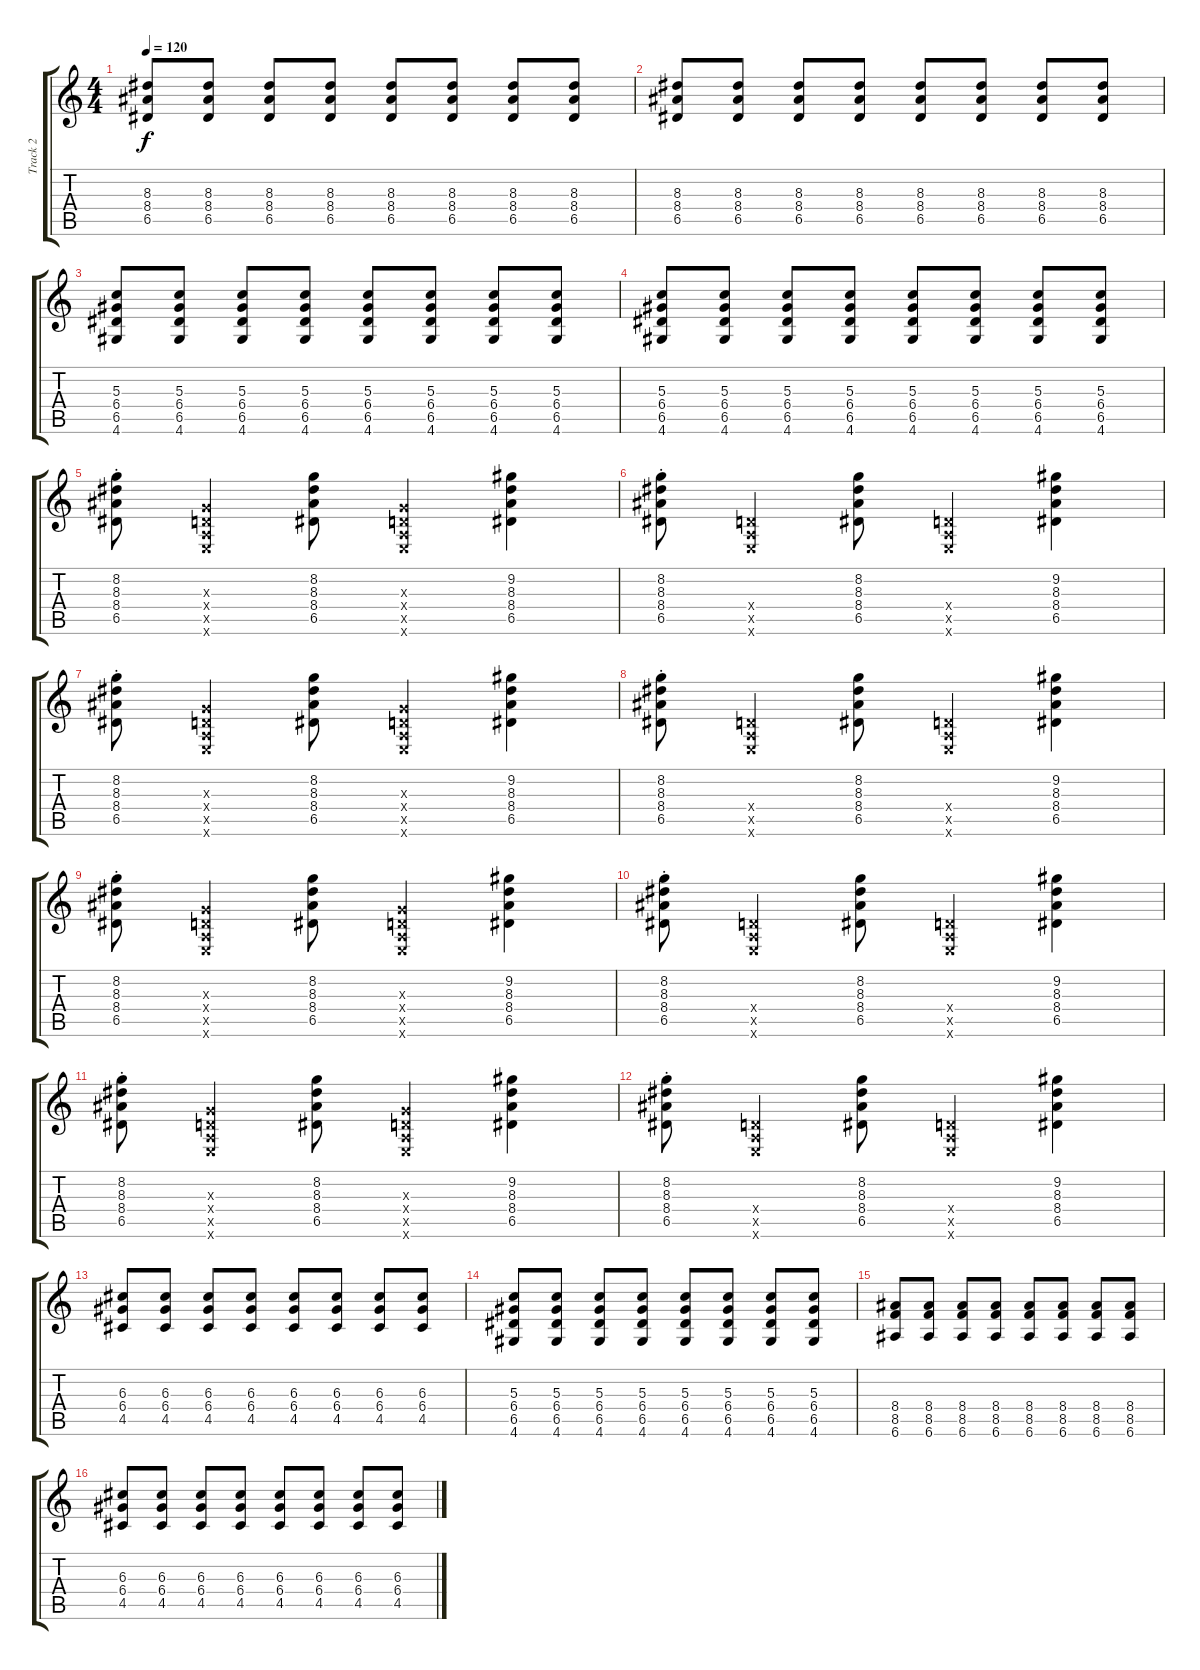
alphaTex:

\track ("Track 2" "Track 2") {instrument overdrivenguitar}
\staff {score tabs}
\tuning (E4 B3 G3 D3 A2 E2) {hide}
\ts (4 4)
\tempo 120
\clef g2
\ks c
(8.3 8.4 6.5).8{dy f balance 0} (8.3 8.4 6.5).8 (8.3 8.4 6.5).8 (8.3 8.4 6.5).8 (8.3 8.4 6.5).8 (8.3 8.4 6.5).8 (8.3 8.4 6.5).8 (8.3 8.4 6.5).8 |
(8.3 8.4 6.5).8 (8.3 8.4 6.5).8 (8.3 8.4 6.5).8 (8.3 8.4 6.5).8 (8.3 8.4 6.5).8 (8.3 8.4 6.5).8 (8.3 8.4 6.5).8 (8.3 8.4 6.5).8 |
(5.3 6.4 6.5 4.6).8 (5.3 6.4 6.5 4.6).8 (5.3 6.4 6.5 4.6).8 (5.3 6.4 6.5 4.6).8 (5.3 6.4 6.5 4.6).8 (5.3 6.4 6.5 4.6).8 (5.3 6.4 6.5 4.6).8 (5.3 6.4 6.5 4.6).8 |
(5.3 6.4 6.5 4.6).8 (5.3 6.4 6.5 4.6).8 (5.3 6.4 6.5 4.6).8 (5.3 6.4 6.5 4.6).8 (5.3 6.4 6.5 4.6).8 (5.3 6.4 6.5 4.6).8 (5.3 6.4 6.5 4.6).8 (5.3 6.4 6.5 4.6).8 |
(8.2 8.3 8.4 6.5{st}).8{balance 16} (0.3{x} 0.4{x} 0.5{x} 0.6{x}).4 (8.2 8.3 8.4 6.5).8 (0.3{x} 0.4{x} 0.5{x} 0.6{x}).4 (9.2 8.3 8.4 6.5).4 |
(8.2 8.3 8.4 6.5{st}).8 (0.4{x} 0.5{x} 0.6{x}).4 (8.2 8.3 8.4 6.5).8 (0.4{x} 0.5{x} 0.6{x}).4 (9.2 8.3 8.4 6.5).4 |
(8.2 8.3 8.4 6.5{st}).8 (0.3{x} 0.4{x} 0.5{x} 0.6{x}).4 (8.2 8.3 8.4 6.5).8 (0.3{x} 0.4{x} 0.5{x} 0.6{x}).4 (9.2 8.3 8.4 6.5).4 |
(8.2 8.3 8.4 6.5{st}).8 (0.4{x} 0.5{x} 0.6{x}).4 (8.2 8.3 8.4 6.5).8 (0.4{x} 0.5{x} 0.6{x}).4 (9.2 8.3 8.4 6.5).4 |
(8.2 8.3 8.4 6.5{st}).8 (0.3{x} 0.4{x} 0.5{x} 0.6{x}).4 (8.2 8.3 8.4 6.5).8 (0.3{x} 0.4{x} 0.5{x} 0.6{x}).4 (9.2 8.3 8.4 6.5).4 |
(8.2 8.3 8.4 6.5{st}).8 (0.4{x} 0.5{x} 0.6{x}).4 (8.2 8.3 8.4 6.5).8 (0.4{x} 0.5{x} 0.6{x}).4 (9.2 8.3 8.4 6.5).4 |
(8.2 8.3 8.4 6.5{st}).8 (0.3{x} 0.4{x} 0.5{x} 0.6{x}).4 (8.2 8.3 8.4 6.5).8 (0.3{x} 0.4{x} 0.5{x} 0.6{x}).4 (9.2 8.3 8.4 6.5).4 |
(8.2 8.3 8.4 6.5{st}).8 (0.4{x} 0.5{x} 0.6{x}).4 (8.2 8.3 8.4 6.5).8 (0.4{x} 0.5{x} 0.6{x}).4 (9.2 8.3 8.4 6.5).4 |
(6.3 6.4 4.5).8{balance 0} (6.3 6.4 4.5).8 (6.3 6.4 4.5).8 (6.3 6.4 4.5).8 (6.3 6.4 4.5).8 (6.3 6.4 4.5).8 (6.3 6.4 4.5).8 (6.3 6.4 4.5).8 |
(5.3 6.4 6.5 4.6).8 (5.3 6.4 6.5 4.6).8 (5.3 6.4 6.5 4.6).8 (5.3 6.4 6.5 4.6).8 (5.3 6.4 6.5 4.6).8 (5.3 6.4 6.5 4.6).8 (5.3 6.4 6.5 4.6).8 (5.3 6.4 6.5 4.6).8 |
(8.4 8.5 6.6).8 (8.4 8.5 6.6).8 (8.4 8.5 6.6).8 (8.4 8.5 6.6).8 (8.4 8.5 6.6).8 (8.4 8.5 6.6).8 (8.4 8.5 6.6).8 (8.4 8.5 6.6).8 |
(6.3 6.4 4.5).8 (6.3 6.4 4.5).8 (6.3 6.4 4.5).8 (6.3 6.4 4.5).8 (6.3 6.4 4.5).8 (6.3 6.4 4.5).8 (6.3 6.4 4.5).8 (6.3 6.4 4.5).8
